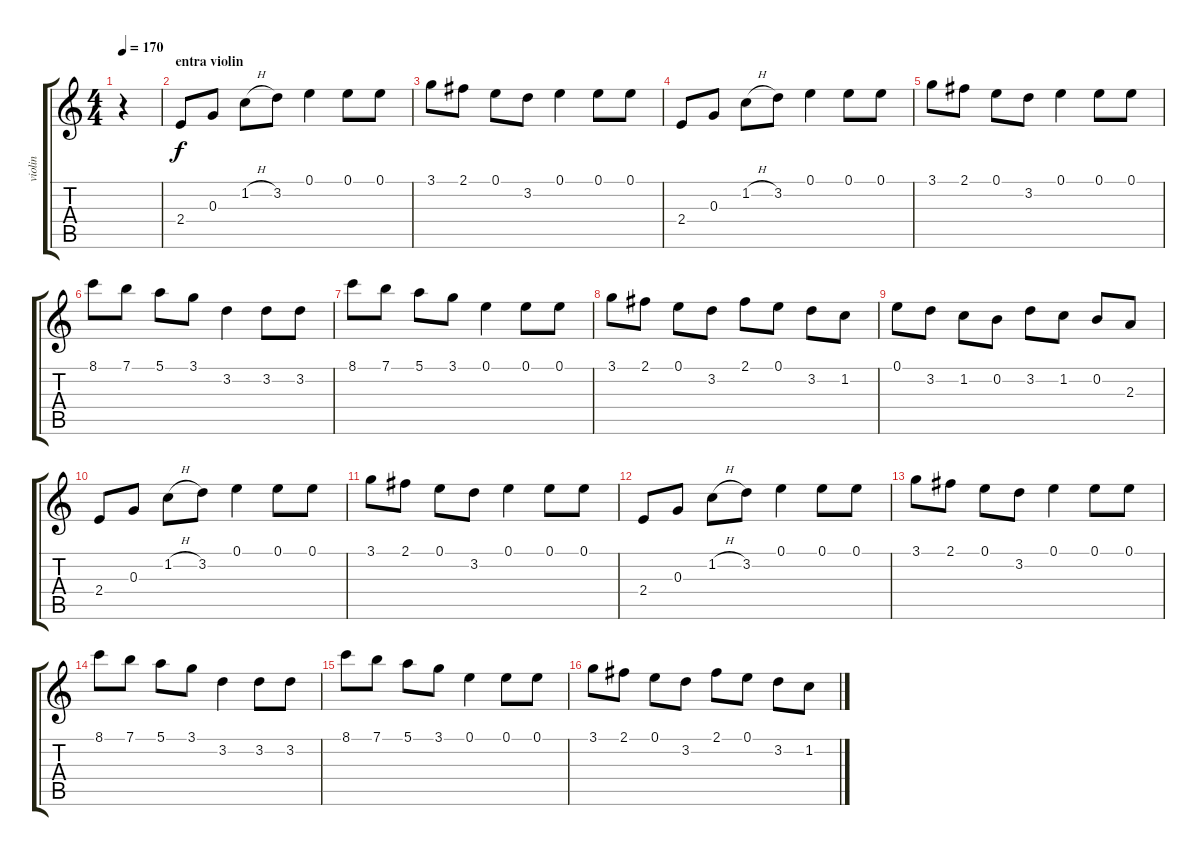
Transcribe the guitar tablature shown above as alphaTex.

\track ("violin" "violin") {instrument violin}
\staff {score tabs}
\tuning (E5 B4 G4 D4 A3 E3) {hide}
\ts (4 4)
\tempo 170
\clef g2
\ks c
r.4{dy f} |
\section ("" "entra violin")
2.4.8 0.3.8 1.2{h}.8 3.2.8 0.1.4 0.1.8 0.1.8 |
3.1.8 2.1.8 0.1.8 3.2.8 0.1.4 0.1.8 0.1.8 |
2.4.8 0.3.8 1.2{h}.8 3.2.8 0.1.4 0.1.8 0.1.8 |
3.1.8 2.1.8 0.1.8 3.2.8 0.1.4 0.1.8 0.1.8 |
8.1.8 7.1.8 5.1.8 3.1.8 3.2.4 3.2.8 3.2.8 |
8.1.8 7.1.8 5.1.8 3.1.8 0.1.4 0.1.8 0.1.8 |
3.1.8 2.1.8 0.1.8 3.2.8 2.1.8 0.1.8 3.2.8 1.2.8 |
0.1.8 3.2.8 1.2.8 0.2.8 3.2.8 1.2.8 0.2.8 2.3.8 |
2.4.8 0.3.8 1.2{h}.8 3.2.8 0.1.4 0.1.8 0.1.8 |
3.1.8 2.1.8 0.1.8 3.2.8 0.1.4 0.1.8 0.1.8 |
2.4.8 0.3.8 1.2{h}.8 3.2.8 0.1.4 0.1.8 0.1.8 |
3.1.8 2.1.8 0.1.8 3.2.8 0.1.4 0.1.8 0.1.8 |
8.1.8 7.1.8 5.1.8 3.1.8 3.2.4 3.2.8 3.2.8 |
8.1.8 7.1.8 5.1.8 3.1.8 0.1.4 0.1.8 0.1.8 |
3.1.8 2.1.8 0.1.8 3.2.8 2.1.8 0.1.8 3.2.8 1.2.8
